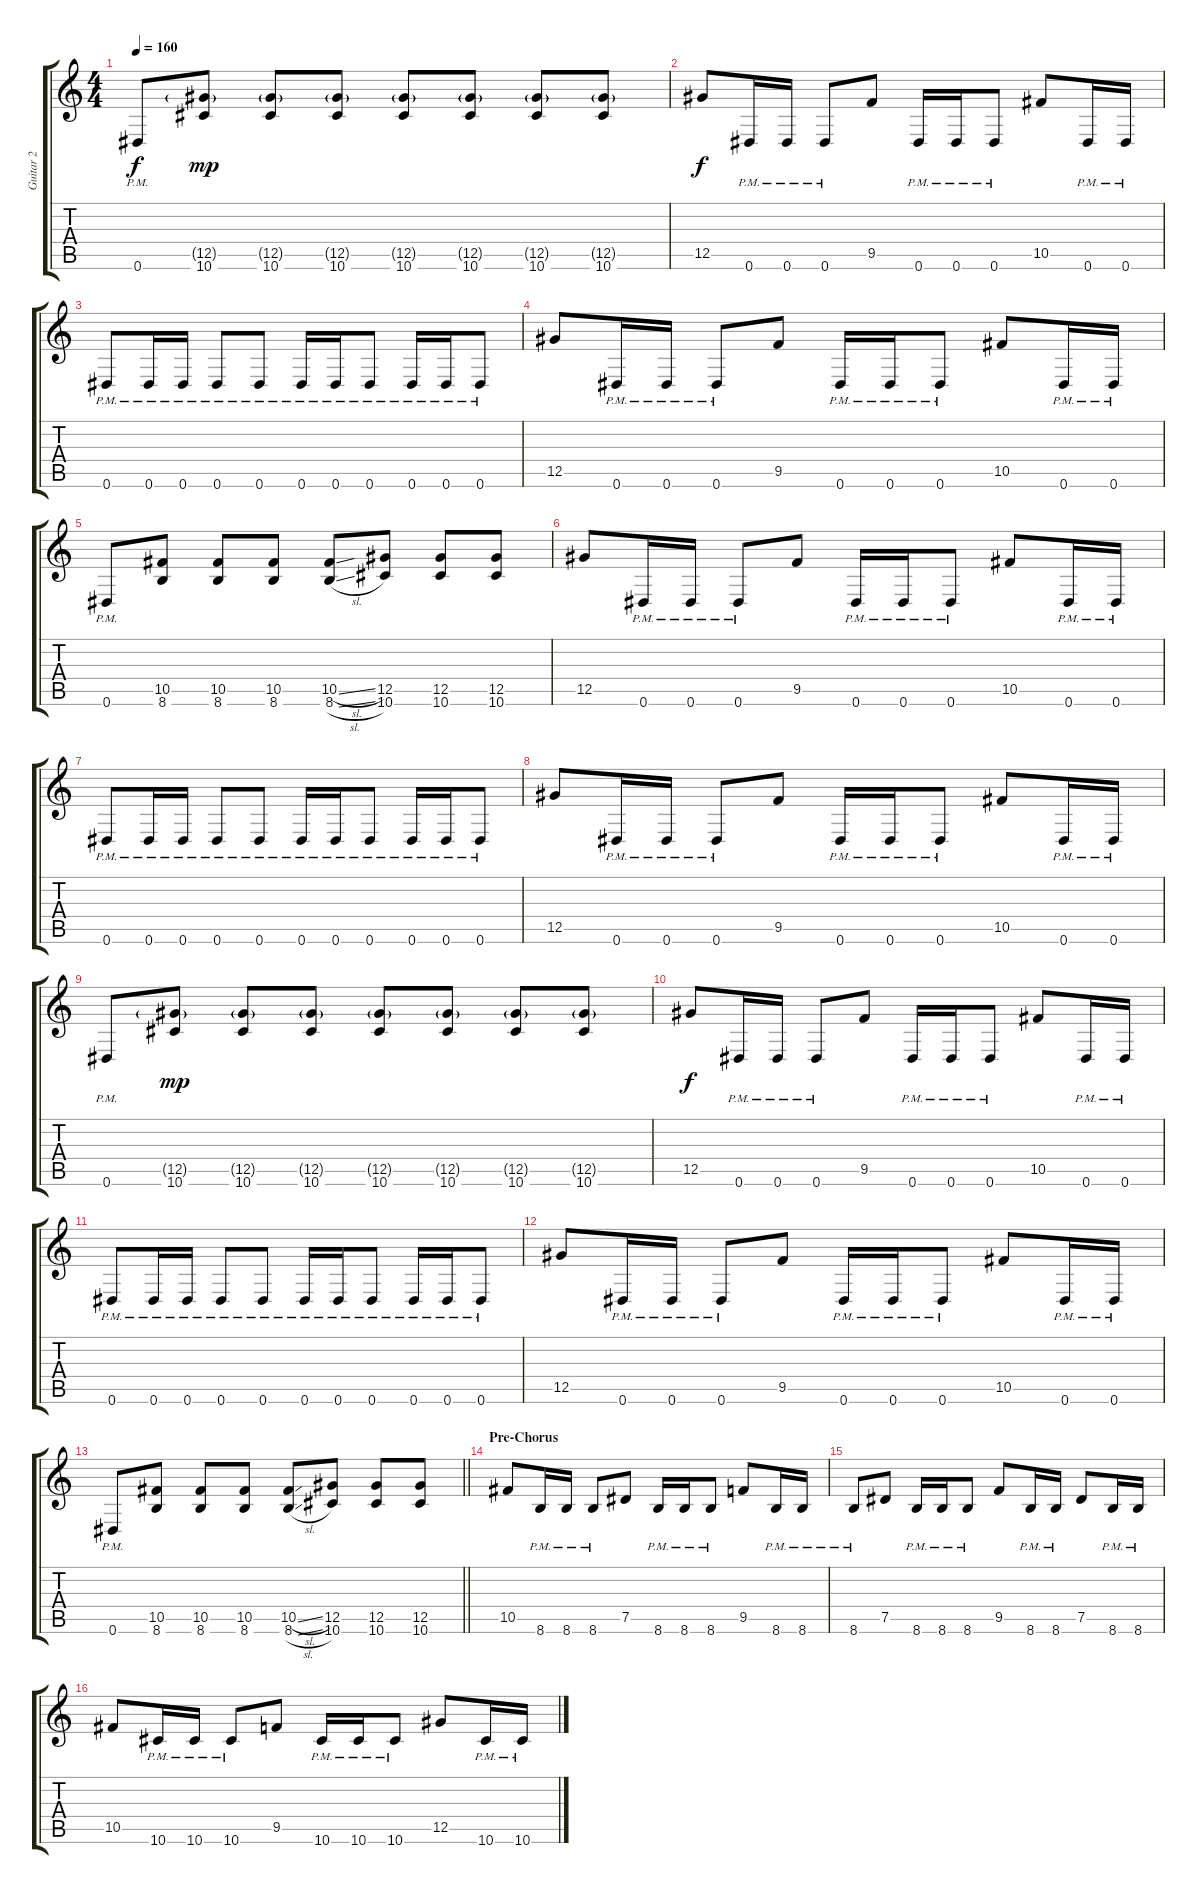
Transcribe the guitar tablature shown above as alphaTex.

\track ("Guitar 2" "Guitar 2") {instrument distortionguitar}
\staff {score tabs}
\tuning (Eb4 Bb3 Gb3 Db3 Ab2 Eb2) {hide}
\ts (4 4)
\tempo 160
\clef g2
\ks c
0.6{pm}.8{dy f} (12.5{g} 10.6).8{dy mp} (12.5{g} 10.6).8 (12.5{g} 10.6).8 (12.5{g} 10.6).8 (12.5{g} 10.6).8 (12.5{g} 10.6).8 (12.5{g} 10.6).8 |
12.5.8{dy f} 0.6{pm}.16 0.6{pm}.16 0.6{pm}.8 9.5.8 0.6{pm}.16 0.6{pm}.16 0.6{pm}.8 10.5.8 0.6{pm}.16 0.6{pm}.16 |
0.6{pm}.8 0.6{pm}.16 0.6{pm}.16 0.6{pm}.8 0.6{pm}.8 0.6{pm}.16 0.6{pm}.16 0.6{pm}.8 0.6{pm}.16 0.6{pm}.16 0.6{pm}.8 |
12.5.8 0.6{pm}.16 0.6{pm}.16 0.6{pm}.8 9.5.8 0.6{pm}.16 0.6{pm}.16 0.6{pm}.8 10.5.8 0.6{pm}.16 0.6{pm}.16 |
0.6{pm}.8 (10.5 8.6).8 (10.5 8.6).8 (10.5 8.6).8 (10.5{sl} 8.6{sl}).8 (12.5 10.6).8 (12.5 10.6).8 (12.5 10.6).8 |
12.5.8 0.6{pm}.16 0.6{pm}.16 0.6{pm}.8 9.5.8 0.6{pm}.16 0.6{pm}.16 0.6{pm}.8 10.5.8 0.6{pm}.16 0.6{pm}.16 |
0.6{pm}.8 0.6{pm}.16 0.6{pm}.16 0.6{pm}.8 0.6{pm}.8 0.6{pm}.16 0.6{pm}.16 0.6{pm}.8 0.6{pm}.16 0.6{pm}.16 0.6{pm}.8 |
12.5.8 0.6{pm}.16 0.6{pm}.16 0.6{pm}.8 9.5.8 0.6{pm}.16 0.6{pm}.16 0.6{pm}.8 10.5.8 0.6{pm}.16 0.6{pm}.16 |
0.6{pm}.8 (12.5{g} 10.6).8{dy mp} (12.5{g} 10.6).8 (12.5{g} 10.6).8 (12.5{g} 10.6).8 (12.5{g} 10.6).8 (12.5{g} 10.6).8 (12.5{g} 10.6).8 |
12.5.8{dy f} 0.6{pm}.16 0.6{pm}.16 0.6{pm}.8 9.5.8 0.6{pm}.16 0.6{pm}.16 0.6{pm}.8 10.5.8 0.6{pm}.16 0.6{pm}.16 |
0.6{pm}.8 0.6{pm}.16 0.6{pm}.16 0.6{pm}.8 0.6{pm}.8 0.6{pm}.16 0.6{pm}.16 0.6{pm}.8 0.6{pm}.16 0.6{pm}.16 0.6{pm}.8 |
12.5.8 0.6{pm}.16 0.6{pm}.16 0.6{pm}.8 9.5.8 0.6{pm}.16 0.6{pm}.16 0.6{pm}.8 10.5.8 0.6{pm}.16 0.6{pm}.16 |
\barLineRight lightlight
0.6{pm}.8 (10.5 8.6).8 (10.5 8.6).8 (10.5 8.6).8 (10.5{sl} 8.6{sl}).8 (12.5 10.6).8 (12.5 10.6).8 (12.5 10.6).8 |
\section ("" "Pre-Chorus")
10.5.8 8.6{pm}.16 8.6{pm}.16 8.6{pm}.8 7.5.8 8.6{pm}.16 8.6{pm}.16 8.6{pm}.8 9.5.8 8.6{pm}.16 8.6{pm}.16 |
8.6{pm}.8 7.5.8 8.6{pm}.16 8.6{pm}.16 8.6{pm}.8 9.5.8 8.6{pm}.16 8.6{pm}.16 7.5.8 8.6{pm}.16 8.6{pm}.16 |
10.5.8 10.6{pm}.16 10.6{pm}.16 10.6{pm}.8 9.5.8 10.6{pm}.16 10.6{pm}.16 10.6{pm}.8 12.5.8 10.6{pm}.16 10.6{pm}.16
